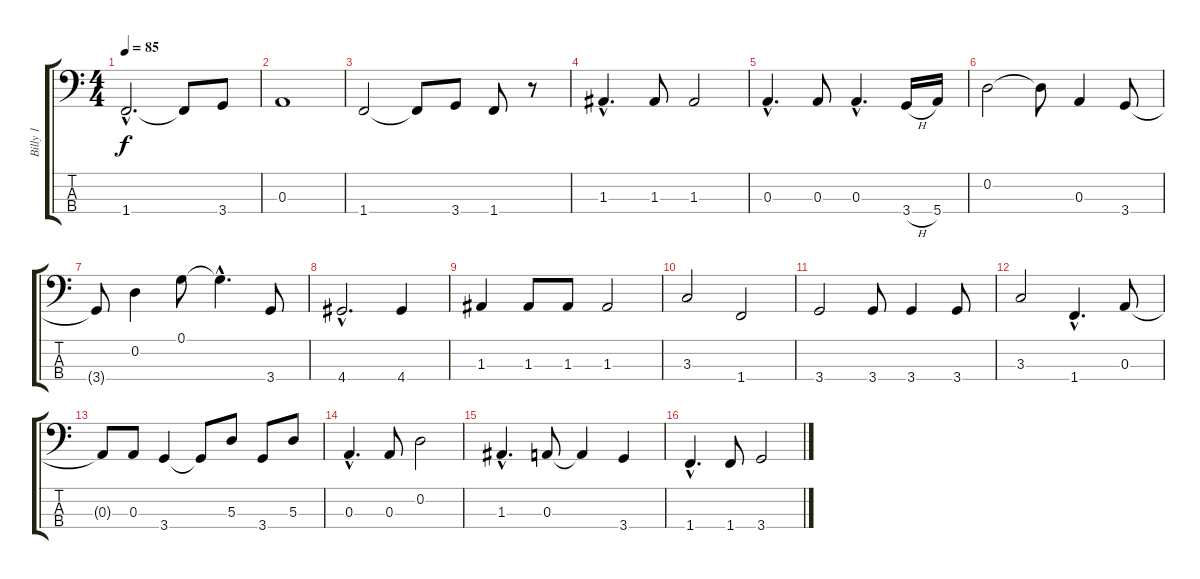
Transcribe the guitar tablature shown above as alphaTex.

\track ("Billy 1" "Billy 1") {instrument electricbassfinger}
\staff {score tabs}
\tuning (G2 D2 A1 E1) {hide}
\ts (4 4)
\tempo 85
\clef f4
\ks c
1.4{hac t}.2{d dy f} 1.4{t}.8 3.4.8 |
0.3.1 |
1.4.2 1.4{t}.8 3.4.8 1.4.8 r.8 |
1.3{hac}.4{d} 1.3.8 1.3.2 |
0.3{hac}.4{d} 0.3.8 0.3{hac}.4{d} 3.4{h}.16 5.4.16 |
0.2.2 0.2{t}.8 0.3.4 3.4.8 |
3.4{t}.8 0.2.4 0.1.8 0.1{hac t}.4{d} 3.4.8 |
4.4{hac}.2{d} 4.4.4 |
1.3.4 1.3.8 1.3.8 1.3.2 |
3.3.2 1.4.2 |
3.4.2 3.4.8 3.4.4 3.4.8 |
3.3.2 1.4{hac}.4{d} 0.3.8 |
0.3{t}.8 0.3.8 3.4.4 3.4{t}.8 5.3.8 3.4.8 5.3.8 |
0.3{hac}.4{d} 0.3.8 0.2.2 |
1.3{hac}.4{d} 0.3.8 0.3{t}.4 3.4.4 |
1.4{hac}.4{d} 1.4.8 3.4.2
